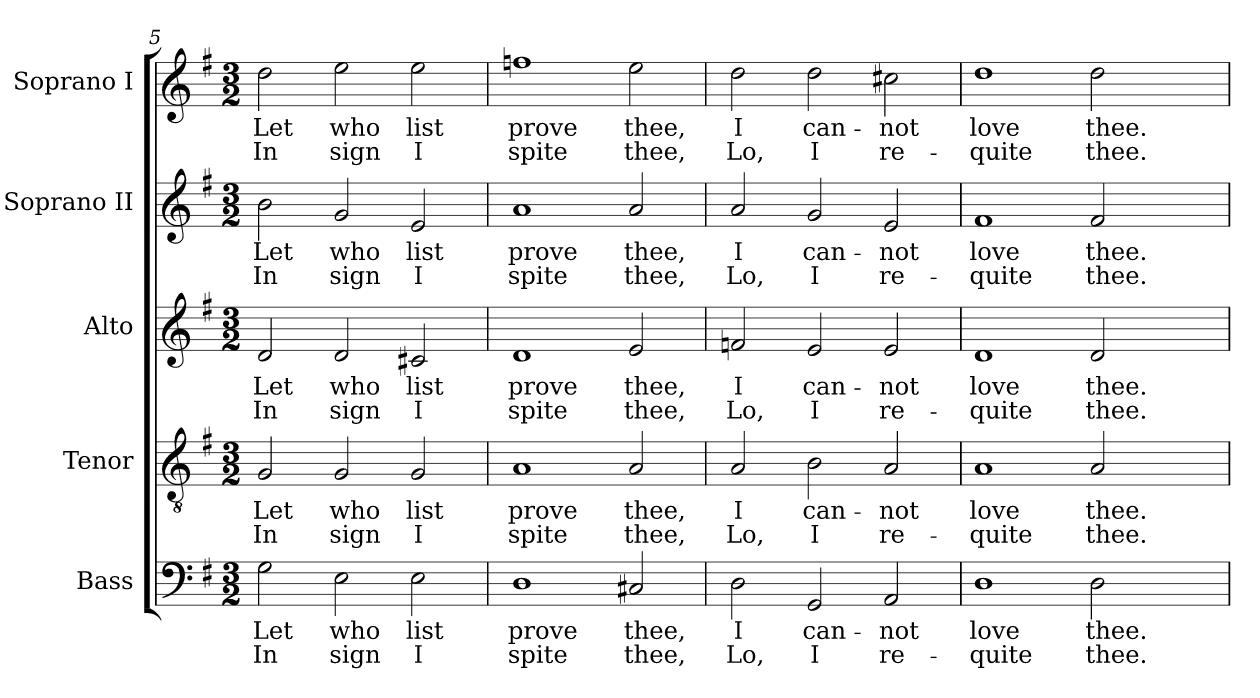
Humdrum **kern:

**kern	**text	**text	**kern	**text	**text	**kern	**text	**text	**kern	**text	**text	**kern	**text	**text
*part5	*part5	*part5	*part4	*part4	*part4	*part3	*part3	*part3	*part2	*part2	*part2	*part1	*part1	*part1
*staff5	*staff5	*staff5	*staff4	*staff4	*staff4	*staff3	*staff3	*staff3	*staff2	*staff2	*staff2	*staff1	*staff1	*staff1
*I"Bass	*	*	*I"Tenor	*	*	*I"Alto	*	*	*I"Soprano II	*	*	*I"Soprano I	*	*
*I'B.	*	*	*I'T.	*	*	*I'A.	*	*	*I'S. II	*	*	*I'S. I	*	*
*clefF4	*	*	*clefGv2	*	*	*clefG2	*	*	*clefG2	*	*	*clefG2	*	*
*	*	*	*ITrd7c12	*	*	*	*	*	*	*	*	*	*	*
*k[f#]	*	*	*k[f#]	*	*	*k[f#]	*	*	*k[f#]	*	*	*k[f#]	*	*
*G:	*	*	*G:	*	*	*G:	*	*	*G:	*	*	*G:	*	*
*M3/2	*	*	*M3/2	*	*	*M3/2	*	*	*M3/2	*	*	*M3/2	*	*
=5	=5	=5	=5	=5	=5	=5	=5	=5	=5	=5	=5	=5	=5	=5
!	!LO:LY:b:color=#000000	!LO:LY:b:color=#000000	!	!	!	!	!	!	!	!	!	!	!	!
!	!	!	!	!LO:LY:b:color=#000000	!LO:LY:b:color=#000000	!	!	!	!	!	!	!	!	!
!	!	!	!	!	!	!	!LO:LY:b:color=#000000	!LO:LY:b:color=#000000	!	!	!	!	!	!
!	!	!	!	!	!	!	!	!	!	!LO:LY:b:color=#000000	!LO:LY:b:color=#000000	!	!	!
!	!	!	!	!	!	!	!	!	!	!	!	!	!LO:LY:b:color=#000000	!LO:LY:b:color=#000000
2Gi\	Let	In	2GGi/	Let	In	2di/	Let	In	2bi\	Let	In	2ddi\	Let	In
!	!LO:LY:b:color=#000000	!LO:LY:b:color=#000000	!	!	!	!	!	!	!	!	!	!	!	!
!	!	!	!	!LO:LY:b:color=#000000	!LO:LY:b:color=#000000	!	!	!	!	!	!	!	!	!
!	!	!	!	!	!	!	!LO:LY:b:color=#000000	!LO:LY:b:color=#000000	!	!	!	!	!	!
!	!	!	!	!	!	!	!	!	!	!LO:LY:b:color=#000000	!LO:LY:b:color=#000000	!	!	!
!	!	!	!	!	!	!	!	!	!	!	!	!	!LO:LY:b:color=#000000	!LO:LY:b:color=#000000
2Ei\	who	sign	2GGi/	who	sign	2di/	who	sign	2gi/	who	sign	2eei\	who	sign
!	!LO:LY:b:color=#000000	!LO:LY:b:color=#000000	!	!	!	!	!	!	!	!	!	!	!	!
!	!	!	!	!LO:LY:b:color=#000000	!LO:LY:b:color=#000000	!	!	!	!	!	!	!	!	!
!	!	!	!	!	!	!	!LO:LY:b:color=#000000	!LO:LY:b:color=#000000	!	!	!	!	!	!
!	!	!	!	!	!	!	!	!	!	!LO:LY:b:color=#000000	!LO:LY:b:color=#000000	!	!	!
!	!	!	!	!	!	!	!	!	!	!	!	!	!LO:LY:b:color=#000000	!LO:LY:b:color=#000000
2Ei\	list	I	2GGi/	list	I	2c#Xi/	list	I	2ei/	list	I	2eei\	list	I
=6	=6	=6	=6	=6	=6	=6	=6	=6	=6	=6	=6	=6	=6	=6
!	!LO:LY:b:color=#000000	!LO:LY:b:color=#000000	!	!	!	!	!	!	!	!	!	!	!	!
!	!	!	!	!LO:LY:b:color=#000000	!LO:LY:b:color=#000000	!	!	!	!	!	!	!	!	!
!	!	!	!	!	!	!	!LO:LY:b:color=#000000	!LO:LY:b:color=#000000	!	!	!	!	!	!
!	!	!	!	!	!	!	!	!	!	!LO:LY:b:color=#000000	!LO:LY:b:color=#000000	!	!	!
!	!	!	!	!	!	!	!	!	!	!	!	!	!LO:LY:b:color=#000000	!LO:LY:b:color=#000000
1Di	prove	spite	1AAi	prove	spite	1di	prove	spite	1ai	prove	spite	1ffni	prove	spite
!	!LO:LY:b:color=#000000	!LO:LY:b:color=#000000	!	!	!	!	!	!	!	!	!	!	!	!
!	!	!	!	!LO:LY:b:color=#000000	!LO:LY:b:color=#000000	!	!	!	!	!	!	!	!	!
!	!	!	!	!	!	!	!LO:LY:b:color=#000000	!LO:LY:b:color=#000000	!	!	!	!	!	!
!	!	!	!	!	!	!	!	!	!	!LO:LY:b:color=#000000	!LO:LY:b:color=#000000	!	!	!
!	!	!	!	!	!	!	!	!	!	!	!	!	!LO:LY:b:color=#000000	!LO:LY:b:color=#000000
2C#Xi/	thee,	thee,	2AAi/	thee,	thee,	2ei/	thee,	thee,	2ai/	thee,	thee,	2eei\	thee,	thee,
=7	=7	=7	=7	=7	=7	=7	=7	=7	=7	=7	=7	=7	=7	=7
!	!LO:LY:b:color=#000000	!LO:LY:b:color=#000000	!	!	!	!	!	!	!	!	!	!	!	!
!	!	!	!	!LO:LY:b:color=#000000	!LO:LY:b:color=#000000	!	!	!	!	!	!	!	!	!
!	!	!	!	!	!	!	!LO:LY:b:color=#000000	!LO:LY:b:color=#000000	!	!	!	!	!	!
!	!	!	!	!	!	!	!	!	!	!LO:LY:b:color=#000000	!LO:LY:b:color=#000000	!	!	!
!	!	!	!	!	!	!	!	!	!	!	!	!	!LO:LY:b:color=#000000	!LO:LY:b:color=#000000
2Di\	I	Lo,	2AAi/	I	Lo,	2fni/	I	Lo,	2ai/	I	Lo,	2ddi\	I	Lo,
!	!LO:LY:b:color=#000000	!LO:LY:b:color=#000000	!	!	!	!	!	!	!	!	!	!	!	!
!	!	!	!	!LO:LY:b:color=#000000	!LO:LY:b:color=#000000	!	!	!	!	!	!	!	!	!
!	!	!	!	!	!	!	!LO:LY:b:color=#000000	!LO:LY:b:color=#000000	!	!	!	!	!	!
!	!	!	!	!	!	!	!	!	!	!LO:LY:b:color=#000000	!LO:LY:b:color=#000000	!	!	!
!	!	!	!	!	!	!	!	!	!	!	!	!	!LO:LY:b:color=#000000	!LO:LY:b:color=#000000
2GGi/	can-	I	2BBi\	can-	I	2ei/	can-	I	2gi/	can-	I	2ddi\	can-	I
!	!LO:LY:b:color=#000000	!LO:LY:b:color=#000000	!	!	!	!	!	!	!	!	!	!	!	!
!	!	!	!	!LO:LY:b:color=#000000	!LO:LY:b:color=#000000	!	!	!	!	!	!	!	!	!
!	!	!	!	!	!	!	!LO:LY:b:color=#000000	!LO:LY:b:color=#000000	!	!	!	!	!	!
!	!	!	!	!	!	!	!	!	!	!LO:LY:b:color=#000000	!LO:LY:b:color=#000000	!	!	!
!	!	!	!	!	!	!	!	!	!	!	!	!	!LO:LY:b:color=#000000	!LO:LY:b:color=#000000
2AAi/	-not	re-	2AAi/	-not	re-	2ei/	-not	re-	2ei/	-not	re-	2cc#Xi\	-not	re-
!!LO:LB:g=z
=8	=8	=8	=8	=8	=8	=8	=8	=8	=8	=8	=8	=8	=8	=8
!	!LO:LY:b:color=#000000	!LO:LY:b:color=#000000	!	!	!	!	!	!	!	!	!	!	!	!
!	!	!	!	!LO:LY:b:color=#000000	!LO:LY:b:color=#000000	!	!	!	!	!	!	!	!	!
!	!	!	!	!	!	!	!LO:LY:b:color=#000000	!LO:LY:b:color=#000000	!	!	!	!	!	!
!	!	!	!	!	!	!	!	!	!	!LO:LY:b:color=#000000	!LO:LY:b:color=#000000	!	!	!
!	!	!	!	!	!	!	!	!	!	!	!	!	!LO:LY:b:color=#000000	!LO:LY:b:color=#000000
*	*	*	*	*	*	*	*	*	*	*	*	*^	*	*
1Di	love	-quite	1AAi	love	-quite	1di	love	-quite	1f#i	love	-quite	1ddi	1ryy	love	-quite
!	!LO:LY:b:color=#000000	!LO:LY:b:color=#000000	!	!	!	!	!	!	!	!	!	!	!	!	!
!	!	!	!	!LO:LY:b:color=#000000	!LO:LY:b:color=#000000	!	!	!	!	!	!	!	!	!	!
!	!	!	!	!	!	!	!LO:LY:b:color=#000000	!LO:LY:b:color=#000000	!	!	!	!	!	!	!
!	!	!	!	!	!	!	!	!	!	!LO:LY:b:color=#000000	!LO:LY:b:color=#000000	!	!	!	!
!	!	!	!	!	!	!	!	!	!	!	!	!	!	!LO:LY:b:color=#000000	!LO:LY:b:color=#000000
2Di\	thee.	thee.	2AAi/	thee.	thee.	2di/	thee.	thee.	2f#i/	thee.	thee.	2ddi\	4ryy	thee.	thee.
.	.	.	.	.	.	.	.	.	.	.	.	.	8ryy	.	.
.	.	.	.	.	.	.	.	.	.	.	.	.	16ryy	.	.
.	.	.	.	.	.	.	.	.	.	.	.	.	32ryy	.	.
.	.	.	.	.	.	.	.	.	.	.	.	.	64ryy	.	.
.	.	.	.	.	.	.	.	.	.	.	.	.	128...ryy	.	.
.	.	.	.	.	.	.	.	.	.	.	.	.	1024ryy	.	.
*	*	*	*	*	*	*	*	*	*	*	*	*v	*v	*	*
=	=	=	=	=	=	=	=	=	=	=	=	=	=	=
*-	*-	*-	*-	*-	*-	*-	*-	*-	*-	*-	*-	*-	*-	*-
